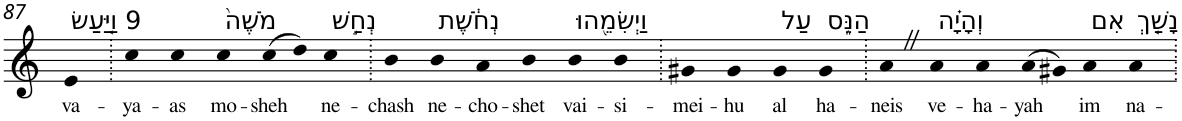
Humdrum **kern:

**kern	**text
*part1	*part1
*staff1	*staff1
*I"Piano	*
*I'Pno	*
!!LO:PB:g=z
*clefG2	*
*k[]	*
=87	=87
!LO:TX:a:t=9 וַיַּ֤עַשׂ	!
!	!LO:LY:b
4e	va-
=88.	=88.
!	!LO:LY:b
4cc	-ya-
!	!LO:LY:b
4cc	-as
!LO:TX:a:t=מֹשֶׁה֙	!
!	!LO:LY:b
4cc	mo-
!	!LO:LY:b
(>8cc	-sheh
8dd)	.
!LO:TX:a:t=נְחַ֣שׁ	!
!	!LO:LY:b
4cc	ne-
=89.	=89.
!	!LO:LY:b
4b	-chash
!LO:TX:a:t=נְחֹ֔שֶׁת	!
!	!LO:LY:b
4b	ne-
!	!LO:LY:b
4a	-cho-
!	!LO:LY:b
4b	-shet
!LO:TX:a:t=וַיְשִׂמֵ֖הוּ	!
!	!LO:LY:b
4b	vai-
!	!LO:LY:b
4b	-si-
=90.	=90.
!	!LO:LY:b
4g#X	-mei-
!	!LO:LY:b
4g#	-hu
!LO:TX:a:t=עַל	!
!	!LO:LY:b
4g#	al
!LO:TX:a:t=הַנֵּ֑ס	!
!	!LO:LY:b
4g#	ha-
=91.	=91.
!	!LO:LY:b
4aZ	-neis
!LO:TX:a:t=וְהָיָ֗ה	!
!	!LO:LY:b
4a	ve-
!	!LO:LY:b
4a	-ha-
!	!LO:LY:b
(>8a	-yah
8g#X)	.
!LO:TX:a:t=אִם	!
!	!LO:LY:b
4a	im
!LO:TX:a:t=נָשַׁ֤ךְ	!
!	!LO:LY:b
4a	na-
=.	=.
*-	*-
